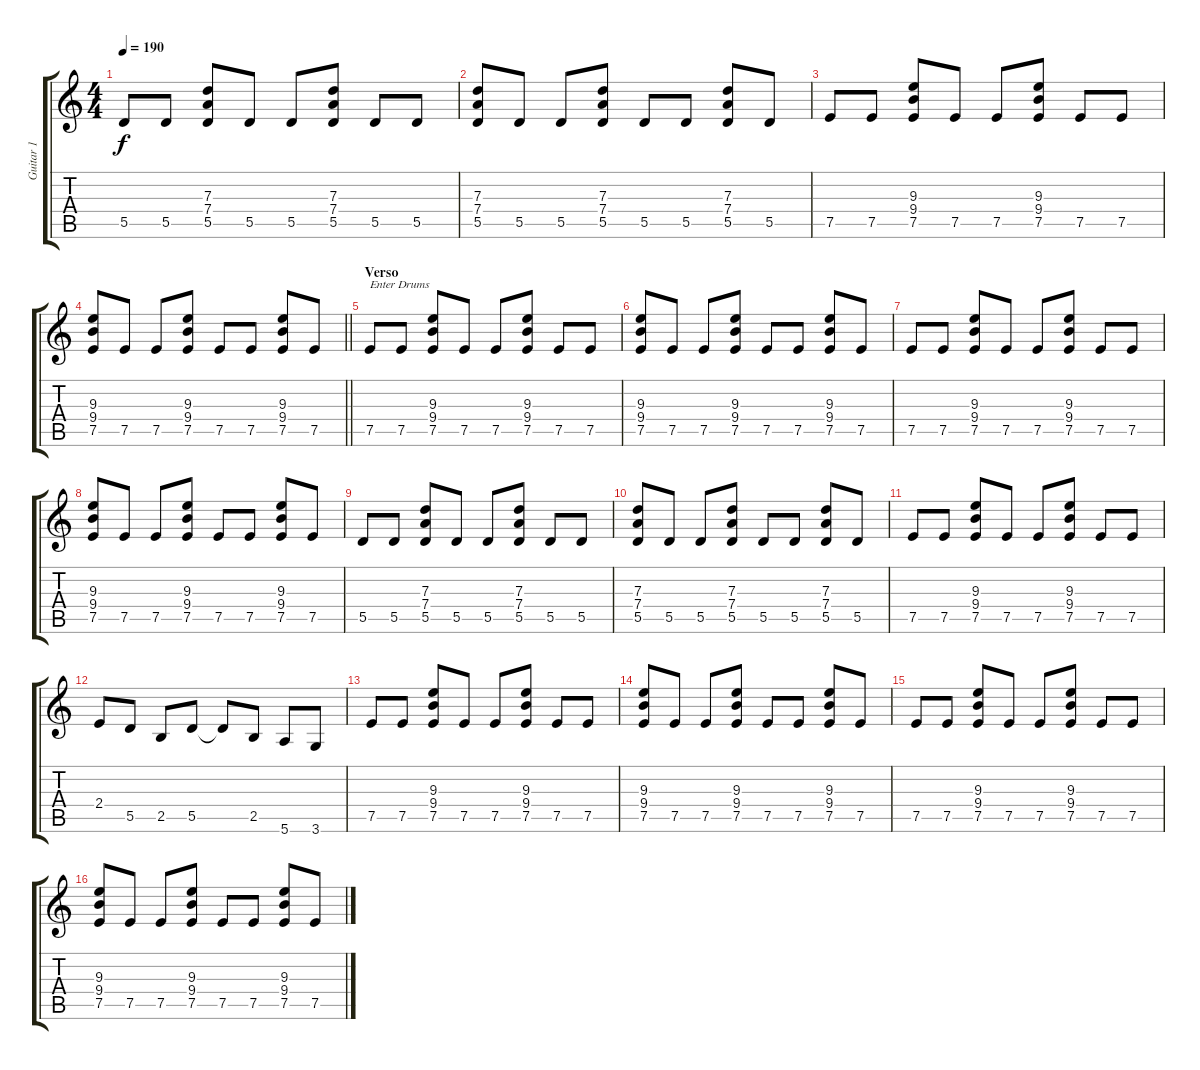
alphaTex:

\track ("Guitar 1" "Guitar 1") {instrument distortionguitar}
\staff {score tabs}
\tuning (E4 B3 G3 D3 A2 E2) {hide}
\ts (4 4)
\tempo 190
\clef g2
\ks c
5.5.8{dy f} 5.5.8 (7.3 7.4 5.5).8 5.5.8 5.5.8 (7.3 7.4 5.5).8 5.5.8 5.5.8 |
(7.3 7.4 5.5).8 5.5.8 5.5.8 (7.3 7.4 5.5).8 5.5.8 5.5.8 (7.3 7.4 5.5).8 5.5.8 |
7.5.8 7.5.8 (9.3 9.4 7.5).8 7.5.8 7.5.8 (9.3 9.4 7.5).8 7.5.8 7.5.8 |
\barLineRight lightlight
(9.3 9.4 7.5).8 7.5.8 7.5.8 (9.3 9.4 7.5).8 7.5.8 7.5.8 (9.3 9.4 7.5).8 7.5.8 |
\section ("" "Verso")
7.5.8{txt "Enter Drums"} 7.5.8 (9.3 9.4 7.5).8 7.5.8 7.5.8 (9.3 9.4 7.5).8 7.5.8 7.5.8 |
(9.3 9.4 7.5).8 7.5.8 7.5.8 (9.3 9.4 7.5).8 7.5.8 7.5.8 (9.3 9.4 7.5).8 7.5.8 |
7.5.8 7.5.8 (9.3 9.4 7.5).8 7.5.8 7.5.8 (9.3 9.4 7.5).8 7.5.8 7.5.8 |
(9.3 9.4 7.5).8 7.5.8 7.5.8 (9.3 9.4 7.5).8 7.5.8 7.5.8 (9.3 9.4 7.5).8 7.5.8 |
5.5.8 5.5.8 (7.3 7.4 5.5).8 5.5.8 5.5.8 (7.3 7.4 5.5).8 5.5.8 5.5.8 |
(7.3 7.4 5.5).8 5.5.8 5.5.8 (7.3 7.4 5.5).8 5.5.8 5.5.8 (7.3 7.4 5.5).8 5.5.8 |
7.5.8 7.5.8 (9.3 9.4 7.5).8 7.5.8 7.5.8 (9.3 9.4 7.5).8 7.5.8 7.5.8 |
2.4.8 5.5.8 2.5.8 5.5.8 5.5{t}.8 2.5.8 5.6.8 3.6.8 |
7.5.8 7.5.8 (9.3 9.4 7.5).8 7.5.8 7.5.8 (9.3 9.4 7.5).8 7.5.8 7.5.8 |
(9.3 9.4 7.5).8 7.5.8 7.5.8 (9.3 9.4 7.5).8 7.5.8 7.5.8 (9.3 9.4 7.5).8 7.5.8 |
7.5.8 7.5.8 (9.3 9.4 7.5).8 7.5.8 7.5.8 (9.3 9.4 7.5).8 7.5.8 7.5.8 |
(9.3 9.4 7.5).8 7.5.8 7.5.8 (9.3 9.4 7.5).8 7.5.8 7.5.8 (9.3 9.4 7.5).8 7.5.8
